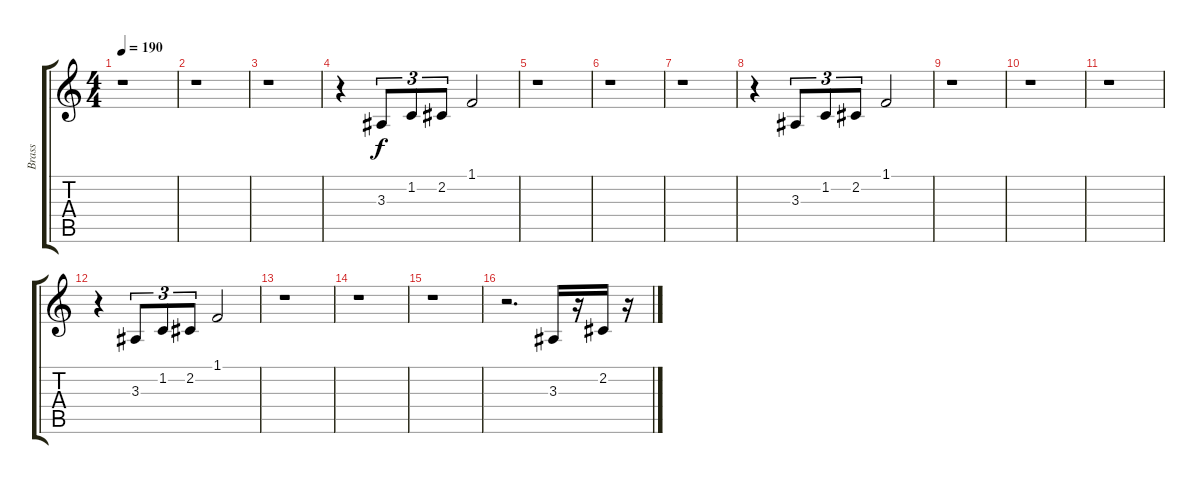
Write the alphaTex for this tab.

\track ("Brass" "Brass") {instrument brasssection}
\staff {score tabs}
\tuning (E4 B3 G3 D3 A2 E2) {hide}
\ts (4 4)
\tempo 190
\clef g2
\ks c
r.1{dy f} |
r.1 |
r.1 |
r.4 3.3.8{tu (3 2)} 1.2.8{tu (3 2)} 2.2.8{tu (3 2)} 1.1.2 |
r.1 |
r.1 |
r.1 |
r.4 3.3.8{tu (3 2)} 1.2.8{tu (3 2)} 2.2.8{tu (3 2)} 1.1.2 |
r.1 |
r.1 |
r.1 |
r.4 3.3.8{tu (3 2)} 1.2.8{tu (3 2)} 2.2.8{tu (3 2)} 1.1.2 |
r.1 |
r.1 |
r.1 |
r.2{d} 3.3.16 r.16 2.2.16 r.16
